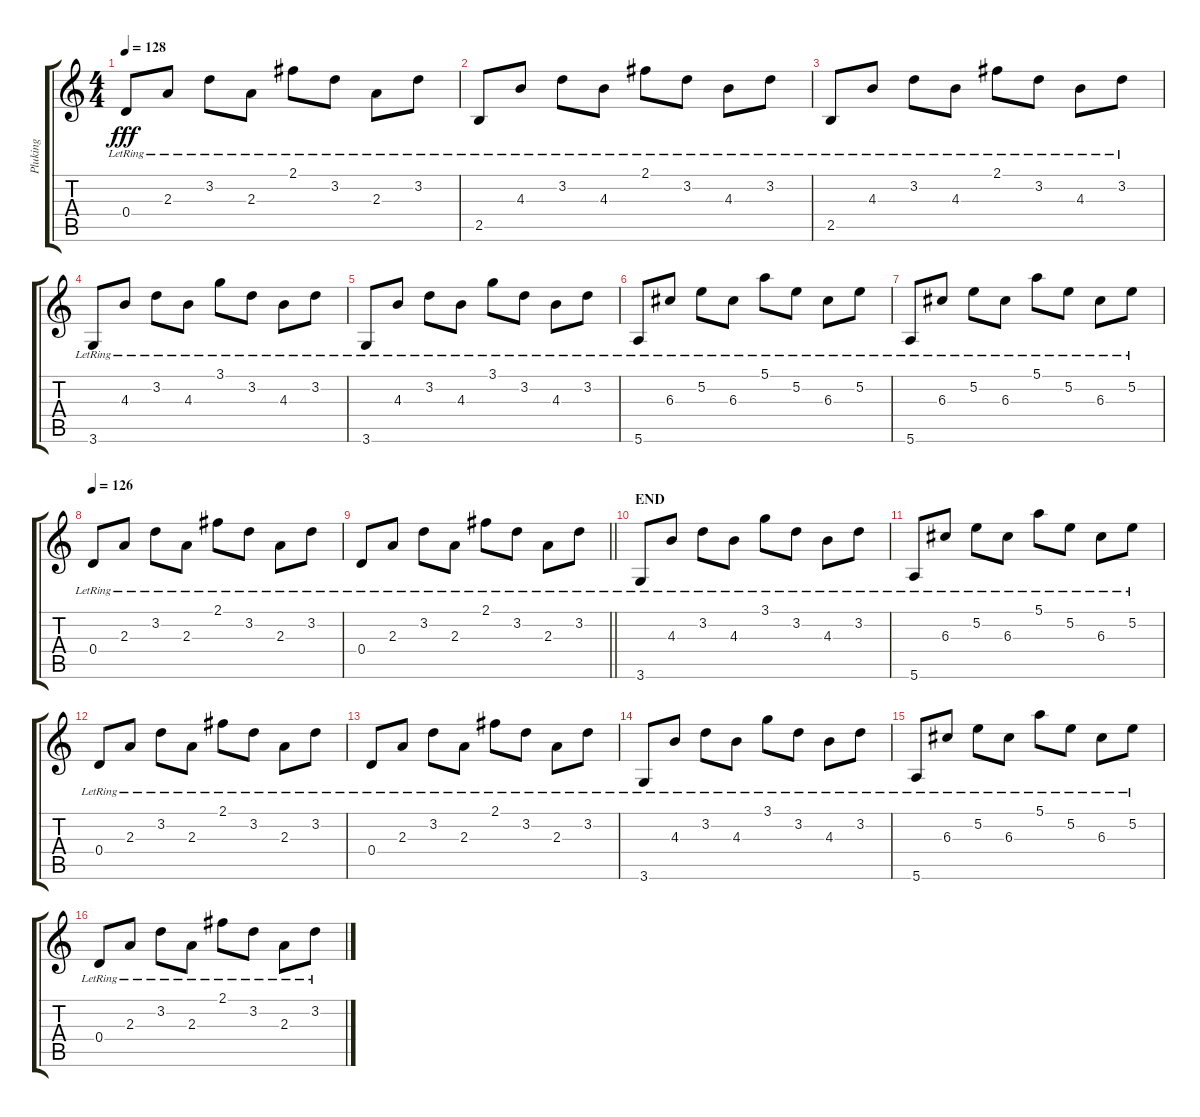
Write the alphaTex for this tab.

\track ("Pluking" "Pluking") {instrument electricguitarclean}
\staff {score tabs}
\tuning (E4 B3 G3 D3 A2 E2) {hide}
\ts (4 4)
\tempo 128
\clef g2
\ks c
0.4{lr}.8{dy fff} 2.3{lr}.8 3.2{lr}.8 2.3{lr}.8 2.1{lr}.8 3.2{lr}.8 2.3{lr}.8 3.2{lr}.8 |
2.5{lr}.8 4.3{lr}.8 3.2{lr}.8 4.3{lr}.8 2.1{lr}.8 3.2{lr}.8 4.3{lr}.8 3.2{lr}.8 |
2.5{lr}.8 4.3{lr}.8 3.2{lr}.8 4.3{lr}.8 2.1{lr}.8 3.2{lr}.8 4.3{lr}.8 3.2{lr}.8 |
3.6{lr}.8 4.3{lr}.8 3.2{lr}.8 4.3{lr}.8 3.1{lr}.8 3.2{lr}.8 4.3{lr}.8 3.2{lr}.8 |
3.6{lr}.8 4.3{lr}.8 3.2{lr}.8 4.3{lr}.8 3.1{lr}.8 3.2{lr}.8 4.3{lr}.8 3.2{lr}.8 |
5.6{lr}.8 6.3{lr}.8 5.2{lr}.8 6.3{lr}.8 5.1{lr}.8 5.2{lr}.8 6.3{lr}.8 5.2{lr}.8 |
5.6{lr}.8 6.3{lr}.8 5.2{lr}.8 6.3{lr}.8 5.1{lr}.8 5.2{lr}.8 6.3{lr}.8 5.2{lr}.8 |
\tempo 126
0.4{lr}.8 2.3{lr}.8 3.2{lr}.8 2.3{lr}.8 2.1{lr}.8 3.2{lr}.8 2.3{lr}.8 3.2{lr}.8 |
\barLineRight lightlight
0.4{lr}.8 2.3{lr}.8 3.2{lr}.8 2.3{lr}.8 2.1{lr}.8 3.2{lr}.8 2.3{lr}.8 3.2{lr}.8 |
\section ("" "END")
3.6{lr}.8 4.3{lr}.8 3.2{lr}.8 4.3{lr}.8 3.1{lr}.8 3.2{lr}.8 4.3{lr}.8 3.2{lr}.8 |
5.6{lr}.8 6.3{lr}.8 5.2{lr}.8 6.3{lr}.8 5.1{lr}.8 5.2{lr}.8 6.3{lr}.8 5.2{lr}.8 |
0.4{lr}.8 2.3{lr}.8 3.2{lr}.8 2.3{lr}.8 2.1{lr}.8 3.2{lr}.8 2.3{lr}.8 3.2{lr}.8 |
0.4{lr}.8 2.3{lr}.8 3.2{lr}.8 2.3{lr}.8 2.1{lr}.8 3.2{lr}.8 2.3{lr}.8 3.2{lr}.8 |
3.6{lr}.8 4.3{lr}.8 3.2{lr}.8 4.3{lr}.8 3.1{lr}.8 3.2{lr}.8 4.3{lr}.8 3.2{lr}.8 |
5.6{lr}.8 6.3{lr}.8 5.2{lr}.8 6.3{lr}.8 5.1{lr}.8 5.2{lr}.8 6.3{lr}.8 5.2{lr}.8 |
0.4{lr}.8 2.3{lr}.8 3.2{lr}.8 2.3{lr}.8 2.1{lr}.8 3.2{lr}.8 2.3{lr}.8 3.2{lr}.8
